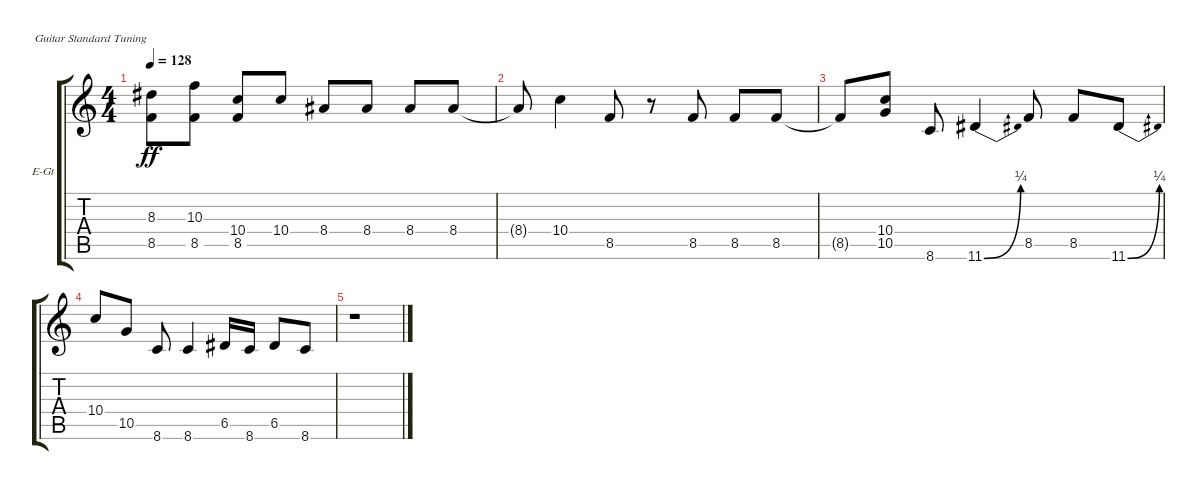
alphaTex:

\bracketExtendMode groupsimilarinstruments
\firstSystemTrackNameOrientation horizontal
\otherSystemsTrackNameOrientation horizontal
\track ("Lead Guitar" "E-Gt") {mute instrument overdrivenguitar}
\staff {score tabs}
\tuning (E4 B3 G3 D3 A2 E2)
\ts (4 4)
\tempo 128
\clef g2
\ks c
(8.3 8.5).8{dy ff} (10.3 8.5).8 (10.4 8.5).8 10.4.8 8.4.8 8.4.8 8.4.8 8.4.8 |
8.4{t}.8 10.4.4 8.5.8 r.8 8.5.8 8.5.8 8.5.8 |
8.5{t}.8 (10.4 10.5).8 8.6.8 11.6{be (bend 0 0 60 1)}.4 8.5.8 8.5.8 11.6{be (bend 0 0 60 1)}.8 |
10.4.8 10.5.8 8.6.8 8.6.4 6.5.16 8.6.16 6.5.8 8.6.8 |
r.1
